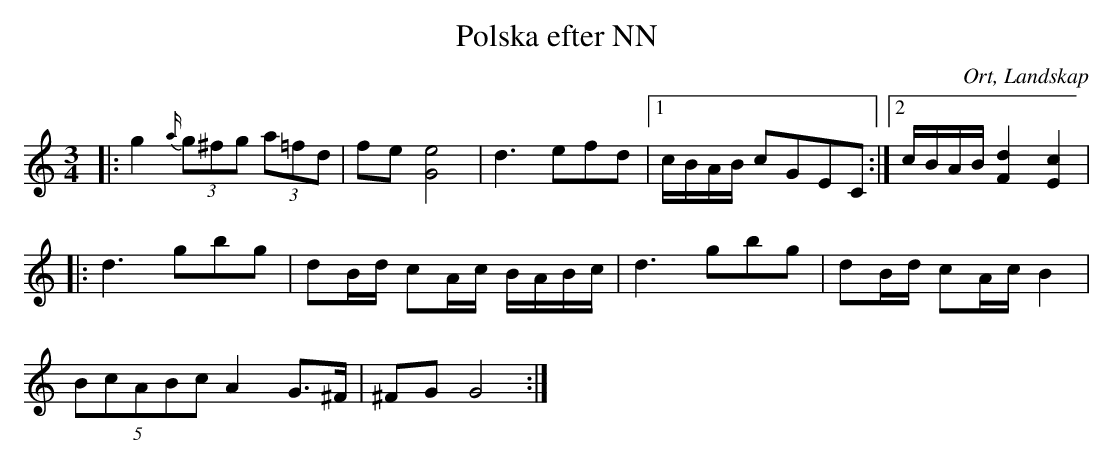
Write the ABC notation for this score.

X:1
T:Polska efter NN
O:Ort, Landskap
M:3/4
L:1/8
K:C
|:g2 {a/}(3g^fg (3a=fd|fe [G4e4]|d3 efd|1c/B/A/B/ cGEC:|2 c/B/A/B/ [F2d2][E2c2]|
|:d3 gbg| dB/d/ cA/c/ B/A/B/c/| d3 gbg| dB/d/ cA/c/ B2|
(5 BcABc A2 G>^F | ^FG G4 :|
